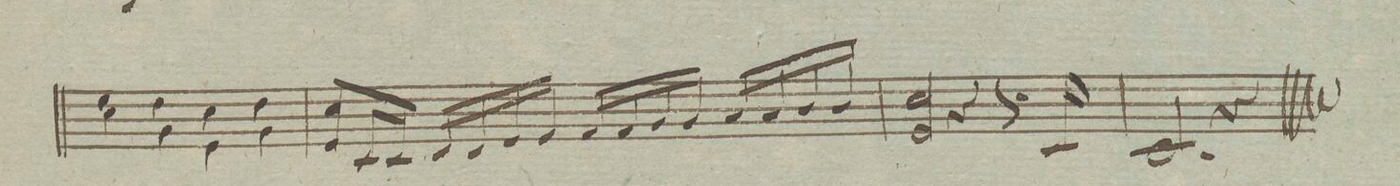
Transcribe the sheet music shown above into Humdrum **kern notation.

**kern	**dynam
*I"Violino. 2do	*
*clefG2	*
*k[]	*
*met(c|)	*
*M2/2	*
4cc\ 4ee\	.
4g/ 4dd/	.
4e\ 4cc\	.
4g/ 4dd/	.
*Xtremolo	*
=258	=258
8e/L 8cc/	.
16c/L	.
16c/JJ	.
16d/LL	.
16d/	.
16e/	.
16e/JJ	.
16f/LL	.
16f/	.
16g/	.
16g/JJ	.
16a/LL	.
16a/	.
16b\	.
16b\JJ	.
=259	=259
2e/ 2cc/	.
4r	.
8.r	.
16c/	.
=260	=260
2.c/	.
4r	.
==	==
*-	*-
